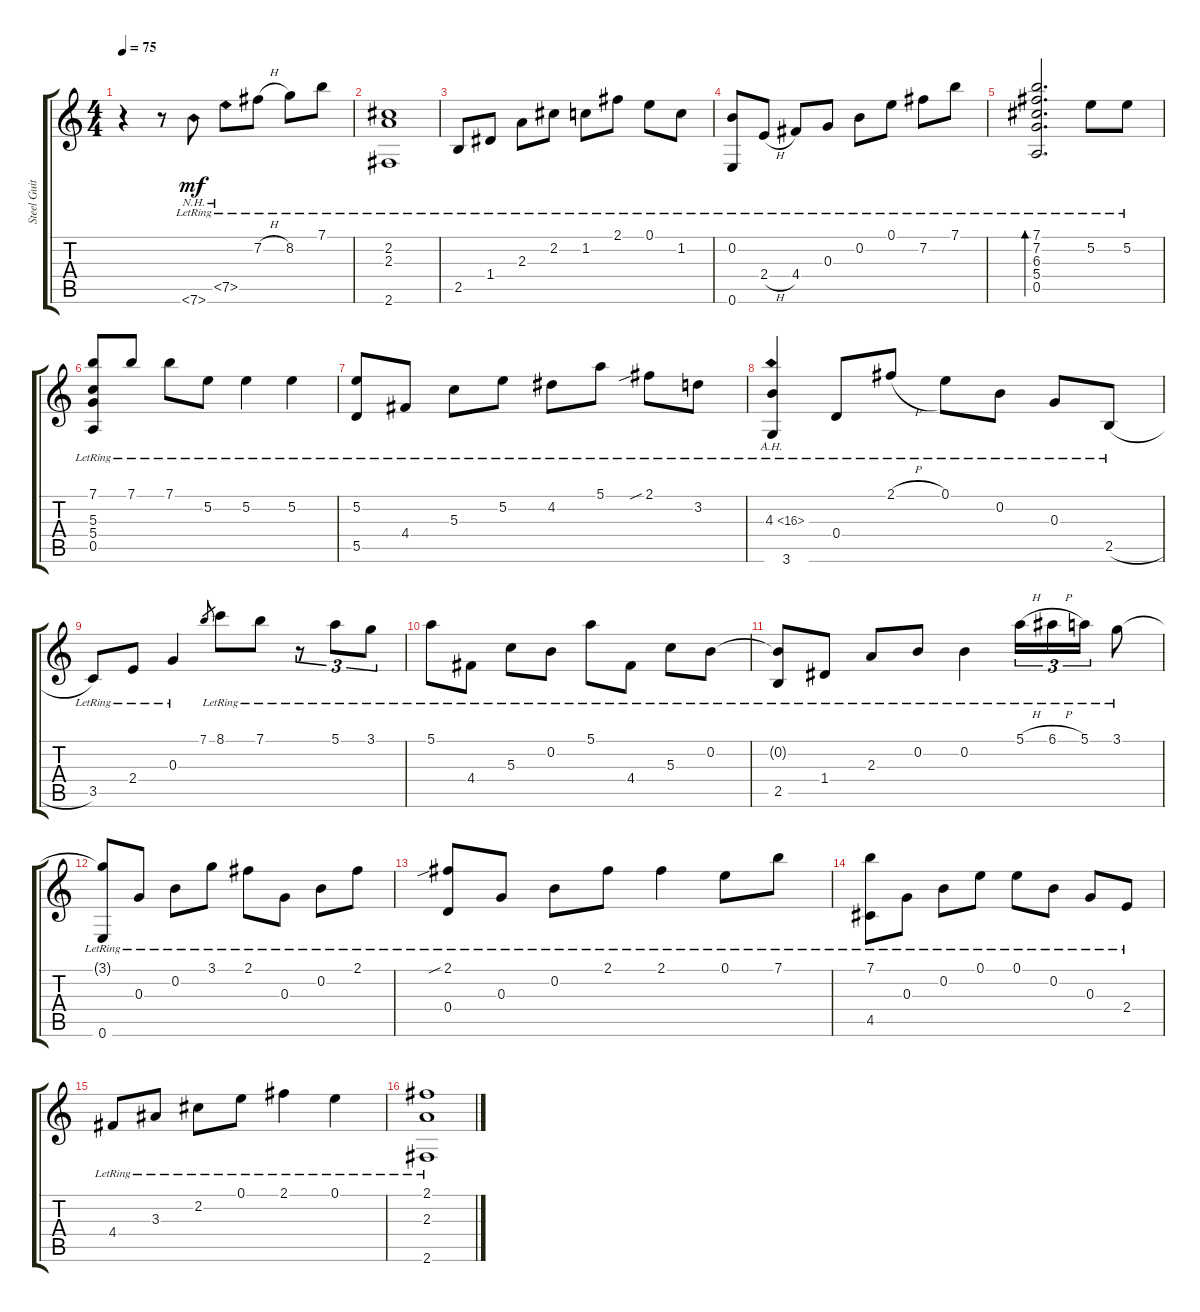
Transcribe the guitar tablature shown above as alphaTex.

\track ("Steel Guitar" "Steel Guit") {instrument acousticguitarsteel}
\staff {score tabs}
\tuning (E4 B3 G3 D3 A2 E2) {hide}
\ts (4 4)
\tempo 75
\clef g2
\ks c
r.4{dy mf instrument acousticguitarsteel} r.8 7.6{nh lr}.8 7.5{nh lr}.8 7.2{h lr}.8 8.2{lr}.8 7.1{lr}.8 |
(2.2{lr} 2.3{lr} 2.6{lr}).1 |
2.5{lr}.8 1.4{lr}.8 2.3{lr}.8 2.2{lr}.8 1.2{lr}.8 2.1{lr}.8 0.1{lr}.8 1.2{lr}.8 |
(0.2{lr} 0.6{lr}).8 2.4{h lr}.8 4.4{lr}.8 0.3{lr}.8 0.2{lr}.8 0.1{lr}.8 7.2{lr}.8 7.1{lr}.8 |
(7.1{lr} 7.2{lr} 6.3{lr} 5.4{lr} 0.5{lr}).2{d bd 240} 5.2{lr}.8 5.2{lr}.8 |
(7.1{lr} 5.3{lr} 5.4{lr} 0.5{lr}).8 7.1{lr}.8 7.1{lr}.8 5.2{lr}.8 5.2{lr}.4 5.2{lr}.4 |
(5.2{lr} 5.5{lr}).8 4.4{lr}.8 5.3{lr}.8 5.2{lr}.8 4.2{lr}.8 5.1{lr}.8 2.1{sib lr}.8 3.2{lr}.8 |
(4.3{ah 12 lr} 3.6{lr}).4 0.4{lr}.8 2.1{h lr}.8 0.1{lr}.8 0.2{lr}.8 0.3{lr}.8 2.5{h lr}.8 |
3.5{lr}.8 2.4{lr}.8 0.3{lr}.4 7.1.8{gr} 8.1{lr}.8 7.1{lr}.8 r.8{tu (3 2)} 5.1{lr}.8{tu (3 2)} 3.1{lr}.8{tu (3 2)} |
5.1{lr}.8 4.4{lr}.8 5.3{lr}.8 0.2{lr}.8 5.1{lr}.8 4.4{lr}.8 5.3{lr}.8 0.2{lr}.8 |
(0.2{lr t} 2.5{lr}).8 1.4{lr}.8 2.3{lr}.8 0.2{lr}.8 0.2{lr}.4 5.1{h lr}.16{tu (3 2)} 6.1{h lr}.16{tu (3 2)} 5.1{lr}.16{tu (3 2)} 3.1{lr}.8 |
(3.1{lr t} 0.6{lr}).8 0.3{lr}.8 0.2{lr}.8 3.1{lr}.8 2.1{lr}.8 0.3{lr}.8 0.2{lr}.8 2.1{lr}.8 |
(2.1{sib lr} 0.4{lr}).8 0.3{lr}.8 0.2{lr}.8 2.1{lr}.8 2.1{lr}.4 0.1{lr}.8 7.1{lr}.8 |
(7.1{lr} 4.5{lr}).8 0.3{lr}.8 0.2{lr}.8 0.1{lr}.8 0.1{lr}.8 0.2{lr}.8 0.3{lr}.8 2.4{lr}.8 |
4.4{lr}.8 3.3{lr}.8 2.2{lr}.8 0.1{lr}.8 2.1{lr}.4 0.1{lr}.4 |
(2.1{lr} 2.3{lr} 2.6{lr}).1
